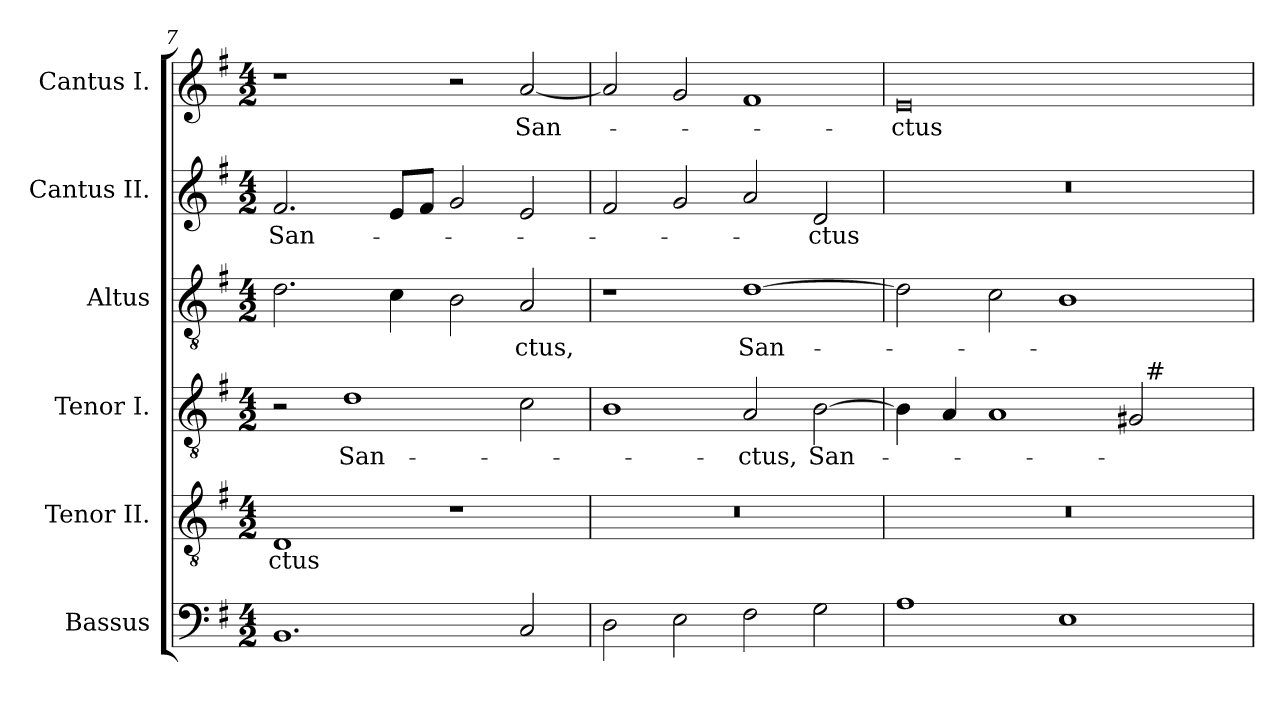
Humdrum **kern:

**kern	**kern	**text	**kern	**text	**kern	**text	**kern	**text	**kern	**text
*part6	*part5	*part5	*part4	*part4	*part3	*part3	*part2	*part2	*part1	*part1
*staff6	*staff5	*staff5	*staff4	*staff4	*staff3	*staff3	*staff2	*staff2	*staff1	*staff1
*I"Bassus	*I"Tenor II.	*	*I"Tenor I.	*	*I"Altus	*	*I"Cantus II.	*	*I"Cantus I.	*
*I'B.	*I'T. II.	*	*I'T. I.	*	*I'A.	*	*I'C. II	*	*I'C. I	*
*clefF4	*clefGv2	*	*clefGv2	*	*clefGv2	*	*clefG2	*	*clefG2	*
*	*ITrd7c12	*	*ITrd7c12	*	*ITrd7c12	*	*	*	*	*
*k[f#]	*k[f#]	*	*k[f#]	*	*k[f#]	*	*k[f#]	*	*k[f#]	*
*G:	*G:	*	*G:	*	*G:	*	*G:	*	*G:	*
*M4/2	*M4/2	*	*M4/2	*	*M4/2	*	*M4/2	*	*M4/2	*
=7	=7	=7	=7	=7	=7	=7	=7	=7	=7	=7
!	!	!LO:LY:b:color=#000000	!	!	!	!	!	!	!	!
!	!	!	!	!	!	!	!	!LO:LY:b:color=#000000	!	!
1.BBi	1DDi	-ctus	2r	.	2.Di\	.	2.f#i/	San-	1r	.
!	!	!	!	!LO:LY:b:color=#000000	!	!	!	!	!	!
.	.	.	1Di	San-	.	.	.	.	.	.
.	.	.	.	.	4Ci\	.	8ei/L	.	.	.
.	.	.	.	.	.	.	8f#i/J	.	.	.
.	1r	.	.	.	2BBi\	.	2gi/	.	2r	.
!	!	!	!	!	!	!LO:LY:b:color=#000000	!	!	!	!
!	!	!	!	!	!	!	!	!	!	!LO:LY:b:color=#000000
2Ci/	.	.	2Ci\	.	2AAi/	-ctus,	2ei/	.	[2ai/	San-
=8	=8	=8	=8	=8	=8	=8	=8	=8	=8	=8
!	!LO:N:vis=1	!	!	!	!	!	!	!	!	!
2Di\	0r	.	1BBi	.	1r	.	2f#i/	.	2ai/]	.
2Ei\	.	.	.	.	.	.	2gi/	.	2gi/	.
!	!	!	!	!LO:LY:b:color=#000000	!	!	!	!	!	!
!	!	!	!	!	!	!LO:LY:b:color=#000000	!	!	!	!
2F#i\	.	.	2AAi/	-ctus,	[1Di	San-	2ai/	.	1f#i	.
!	!	!	!	!LO:LY:b:color=#000000	!	!	!	!	!	!
!	!	!	!	!	!	!	!	!LO:LY:b:color=#000000	!	!
2Gi\	.	.	[2BBi\	San-	.	.	2di/	-ctus	.	.
=9	=9	=9	=9	=9	=9	=9	=9	=9	=9	=9
!	!LO:N:vis=1	!	!	!	!	!	!LO:N:vis=1	!	!	!
!	!	!	!	!	!	!	!	!	!	!LO:LY:b:color=#000000
*	*	*	*^	*	*	*	*	*	*	*
1Ai	0r	.	4BBi\]	1ryy	.	2Di\]	.	0r	.	0ei	-ctus
.	.	.	4AAi/	.	.	.	.	.	.	.	.
.	.	.	1AAi	.	.	2Ci\	.	.	.	.	.
1Ei	.	.	.	2ryy	.	1BBi	.	.	.	.	.
.	.	.	2GG#i/	32ryy	.	.	.	.	.	.	.
.	.	.	.	256ryy	.	.	.	.	.	.	.
!	!	!	!	!LO:TX:a:t=#	!	!	!	!	!	!	!
.	.	.	.	4ryy	.	.	.	.	.	.	.
.	.	.	.	8ryy	.	.	.	.	.	.	.
.	.	.	.	16ryy	.	.	.	.	.	.	.
.	.	.	.	64..ryy	.	.	.	.	.	.	.
*	*	*	*v	*v	*	*	*	*	*	*	*
=	=	=	=	=	=	=	=	=	=	=
*-	*-	*-	*-	*-	*-	*-	*-	*-	*-	*-
